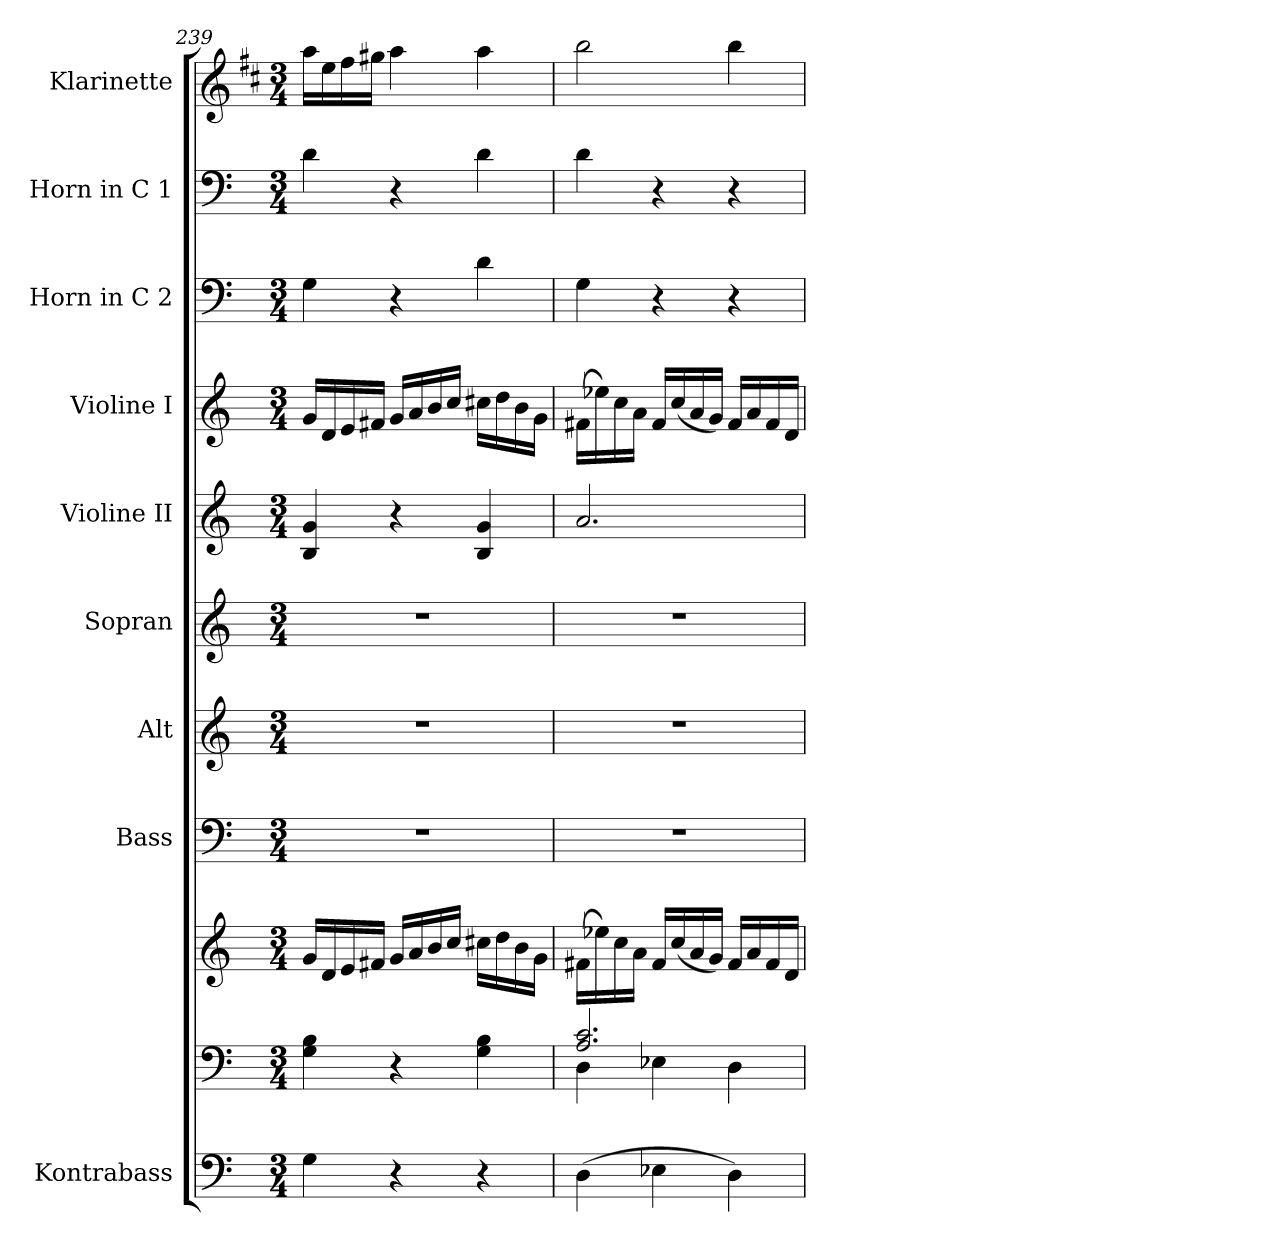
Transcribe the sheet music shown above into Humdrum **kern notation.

**kern	**kern	**kern	**kern	**kern	**kern	**kern	**kern	**kern	**kern	**kern
*part10	*part9	*part9	*part8	*part7	*part6	*part5	*part4	*part3	*part2	*part1
*staff11	*staff10	*staff9	*staff8	*staff7	*staff6	*staff5	*staff4	*staff3	*staff2	*staff1
*I"Kontrabass	*	*	*I"Bass	*I"Alt	*I"Sopran	*I"Violine II	*I"Violine I	*I"Horn in C 2	*I"Horn in C 1	*I"Klarinette
*I'Kb.	*	*	*I'B.	*I'A.	*I'S.	*I'Vl. II	*I'Vl. I	*I'Horn 2	*I'Horn 1	*I'Kl.
*clefF4	*clefF4	*clefG2	*clefF4	*clefG2	*clefG2	*clefG2	*clefG2	*clefF4	*clefF4	*clefG2
*ITrd7c12	*	*	*	*	*	*	*	*	*	*ITrd1c2
*k[]	*k[]	*k[]	*k[]	*k[]	*k[]	*k[]	*k[]	*k[]	*k[]	*k[]
*C:	*C:	*C:	*C:	*C:	*C:	*C:	*C:	*C:	*C:	*C:
*M3/4	*M3/4	*M3/4	*M3/4	*M3/4	*M3/4	*M3/4	*M3/4	*M3/4	*M3/4	*M3/4
=239	=239	=239	=239	=239	=239	=239	=239	=239	=239	=239
4GG\	4G\ 4B\	16g/LL	2.r	2.r	2.r	4B/ 4g/	16g/LL	4G\	4d\	16gg\LL
.	.	16d/	.	.	.	.	16d/	.	.	16dd\
.	.	16e/	.	.	.	.	16e/	.	.	16ee\
.	.	16f#X/JJ	.	.	.	.	16f#X/JJ	.	.	16ff#X\JJ
4r	4r	16g/LL	.	.	.	4r	16g/LL	4r	4r	4gg\
.	.	16a/	.	.	.	.	16a/	.	.	.
.	.	16b/	.	.	.	.	16b/	.	.	.
.	.	16cc/JJ	.	.	.	.	16cc/JJ	.	.	.
4r	4G\ 4B\	16cc#X\LL	.	.	.	4B/ 4g/	16cc#X\LL	4d\	4d\	4gg\
.	.	16dd\	.	.	.	.	16dd\	.	.	.
.	.	16b\	.	.	.	.	16b\	.	.	.
.	.	16g\JJ	.	.	.	.	16g\JJ	.	.	.
=240	=240	=240	=240	=240	=240	=240	=240	=240	=240	=240
*	*^	*	*	*	*	*	*	*	*	*
(>4DD\	2.A/ 2.c/	4D\	(>16f#X\LL	2.r	2.r	2.r	2.a/	(>16f#X\LL	4G\	4d\	2aa\
.	.	.	16ee-X\)	.	.	.	.	16ee-X\)	.	.	.
.	.	.	16cc\	.	.	.	.	16cc\	.	.	.
.	.	.	16a\JJ	.	.	.	.	16a\JJ	.	.	.
4EE-X\	.	4E-X\	16f#/LL	.	.	.	.	16f#/LL	4r	4r	.
.	.	.	(<16cc/	.	.	.	.	(<16cc/	.	.	.
.	.	.	16a/	.	.	.	.	16a/	.	.	.
.	.	.	16g/JJ)	.	.	.	.	16g/JJ)	.	.	.
4DD\)	.	4D\	16f#/LL	.	.	.	.	16f#/LL	4r	4r	4aa\
.	.	.	16a/	.	.	.	.	16a/	.	.	.
.	.	.	16f#/	.	.	.	.	16f#/	.	.	.
.	.	.	16d/JJ	.	.	.	.	16d/JJ	.	.	.
*	*v	*v	*	*	*	*	*	*	*	*	*
=	=	=	=	=	=	=	=	=	=	=
*-	*-	*-	*-	*-	*-	*-	*-	*-	*-	*-
